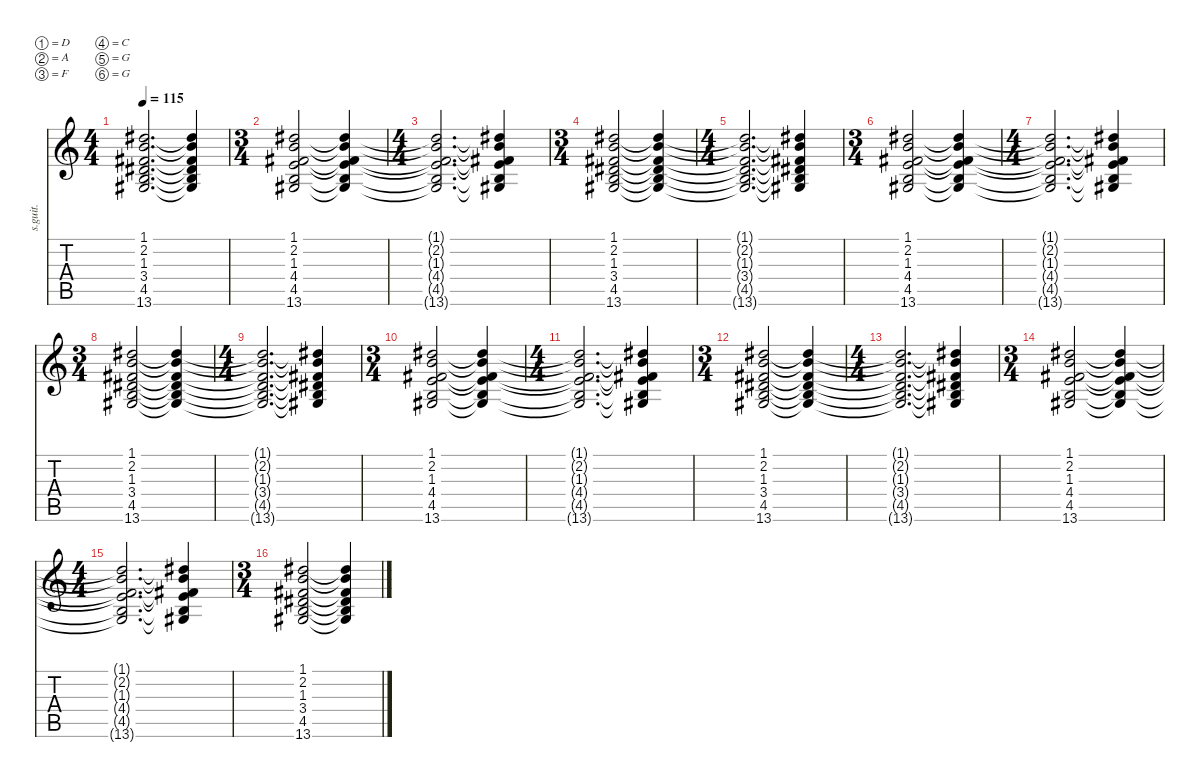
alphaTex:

\defaultSystemsLayout 4
\hideDynamics
\bracketExtendMode nobrackets
\track ("FX 3" "s.guit.") {instrument stringensemble1}
\staff {score tabs}
\tuning (D4 A3 F3 C3 G2 G1)
\displaytranspose 12
\ts (4 4)
\beaming (8 2 2 2 2)
\tempo 115
\clef g2
\ks c
(1.1{t acc #} 2.2{t} 1.3{t acc #} 3.4{t acc #} 4.5{t} 13.6{t acc #}).2{d lyrics (0 "") lyrics (1 "") lyrics (2 "") lyrics (3 "") lyrics (4 "") dy f} (1.1{t acc #} 2.2{t} 1.3{t acc #} 3.4{t acc #} 4.5{t} 13.6{t acc #}).4{lyrics (0 "") lyrics (1 "") lyrics (2 "") lyrics (3 "") lyrics (4 "")} |
\ts (3 4)
\beaming (8 2 2 2 2)
(1.1{acc #} 2.2 1.3{acc #} 4.4 4.5 13.6{acc #}).2{lyrics (0 "") lyrics (1 "") lyrics (2 "") lyrics (3 "") lyrics (4 "")} (1.1{t acc #} 2.2{t} 1.3{t acc #} 4.4{t} 4.5{t} 13.6{t acc #}).4{lyrics (0 "") lyrics (1 "") lyrics (2 "") lyrics (3 "") lyrics (4 "")} |
\ts (4 4)
\beaming (8 2 2 2 2)
(1.1{t acc #} 2.2{t} 1.3{t acc #} 4.4{t} 4.5{t} 13.6{t acc #}).2{d lyrics (0 "") lyrics (1 "") lyrics (2 "") lyrics (3 "") lyrics (4 "")} (1.1{t acc #} 2.2{t} 1.3{t acc #} 4.4{t} 4.5{t} 13.6{t acc #}).4{lyrics (0 "") lyrics (1 "") lyrics (2 "") lyrics (3 "") lyrics (4 "")} |
\ts (3 4)
\beaming (8 2 2 2 2)
(1.1{acc #} 2.2 1.3{acc #} 3.4{acc #} 4.5 13.6{acc #}).2{lyrics (0 "") lyrics (1 "") lyrics (2 "") lyrics (3 "") lyrics (4 "")} (1.1{t acc #} 2.2{t} 1.3{t acc #} 3.4{t acc #} 4.5{t} 13.6{t acc #}).4{lyrics (0 "") lyrics (1 "") lyrics (2 "") lyrics (3 "") lyrics (4 "")} |
\ts (4 4)
\beaming (8 2 2 2 2)
(1.1{t acc #} 2.2{t} 1.3{t acc #} 3.4{t acc #} 4.5{t} 13.6{t acc #}).2{d lyrics (0 "") lyrics (1 "") lyrics (2 "") lyrics (3 "") lyrics (4 "")} (1.1{t acc #} 2.2{t} 1.3{t acc #} 3.4{t acc #} 4.5{t} 13.6{t acc #}).4{lyrics (0 "") lyrics (1 "") lyrics (2 "") lyrics (3 "") lyrics (4 "")} |
\ts (3 4)
\beaming (8 2 2 2 2)
(1.1{acc #} 2.2 1.3{acc #} 4.4 4.5 13.6{acc #}).2{lyrics (0 "") lyrics (1 "") lyrics (2 "") lyrics (3 "") lyrics (4 "")} (1.1{t acc #} 2.2{t} 1.3{t acc #} 4.4{t} 4.5{t} 13.6{t acc #}).4{lyrics (0 "") lyrics (1 "") lyrics (2 "") lyrics (3 "") lyrics (4 "")} |
\ts (4 4)
\beaming (8 2 2 2 2)
(1.1{t acc #} 2.2{t} 1.3{t acc #} 4.4{t} 4.5{t} 13.6{t acc #}).2{d lyrics (0 "") lyrics (1 "") lyrics (2 "") lyrics (3 "") lyrics (4 "")} (1.1{t acc #} 2.2{t} 1.3{t acc #} 4.4{t} 4.5{t} 13.6{t acc #}).4{lyrics (0 "") lyrics (1 "") lyrics (2 "") lyrics (3 "") lyrics (4 "")} |
\ts (3 4)
\beaming (8 2 2 2 2)
(1.1{acc #} 2.2 1.3{acc #} 3.4{acc #} 4.5 13.6{acc #}).2{lyrics (0 "") lyrics (1 "") lyrics (2 "") lyrics (3 "") lyrics (4 "")} (1.1{t acc #} 2.2{t} 1.3{t acc #} 3.4{t acc #} 4.5{t} 13.6{t acc #}).4{lyrics (0 "") lyrics (1 "") lyrics (2 "") lyrics (3 "") lyrics (4 "")} |
\ts (4 4)
\beaming (8 2 2 2 2)
(1.1{t acc #} 2.2{t} 1.3{t acc #} 3.4{t acc #} 4.5{t} 13.6{t acc #}).2{d lyrics (0 "") lyrics (1 "") lyrics (2 "") lyrics (3 "") lyrics (4 "")} (1.1{t acc #} 2.2{t} 1.3{t acc #} 3.4{t acc #} 4.5{t} 13.6{t acc #}).4{lyrics (0 "") lyrics (1 "") lyrics (2 "") lyrics (3 "") lyrics (4 "")} |
\ts (3 4)
\beaming (8 2 2 2 2)
(1.1{acc #} 2.2 1.3{acc #} 4.4 4.5 13.6{acc #}).2{lyrics (0 "") lyrics (1 "") lyrics (2 "") lyrics (3 "") lyrics (4 "")} (1.1{t acc #} 2.2{t} 1.3{t acc #} 4.4{t} 4.5{t} 13.6{t acc #}).4{lyrics (0 "") lyrics (1 "") lyrics (2 "") lyrics (3 "") lyrics (4 "")} |
\ts (4 4)
\beaming (8 2 2 2 2)
(1.1{t acc #} 2.2{t} 1.3{t acc #} 4.4{t} 4.5{t} 13.6{t acc #}).2{d lyrics (0 "") lyrics (1 "") lyrics (2 "") lyrics (3 "") lyrics (4 "")} (1.1{t acc #} 2.2{t} 1.3{t acc #} 4.4{t} 4.5{t} 13.6{t acc #}).4{lyrics (0 "") lyrics (1 "") lyrics (2 "") lyrics (3 "") lyrics (4 "")} |
\ts (3 4)
\beaming (8 2 2 2 2)
(1.1{acc #} 2.2 1.3{acc #} 3.4{acc #} 4.5 13.6{acc #}).2{lyrics (0 "") lyrics (1 "") lyrics (2 "") lyrics (3 "") lyrics (4 "")} (1.1{t acc #} 2.2{t} 1.3{t acc #} 3.4{t acc #} 4.5{t} 13.6{t acc #}).4{lyrics (0 "") lyrics (1 "") lyrics (2 "") lyrics (3 "") lyrics (4 "")} |
\ts (4 4)
\beaming (8 2 2 2 2)
(1.1{t acc #} 2.2{t} 1.3{t acc #} 3.4{t acc #} 4.5{t} 13.6{t acc #}).2{d lyrics (0 "") lyrics (1 "") lyrics (2 "") lyrics (3 "") lyrics (4 "")} (1.1{t acc #} 2.2{t} 1.3{t acc #} 3.4{t acc #} 4.5{t} 13.6{t acc #}).4{lyrics (0 "") lyrics (1 "") lyrics (2 "") lyrics (3 "") lyrics (4 "")} |
\ts (3 4)
\beaming (8 2 2 2 2)
(1.1{acc #} 2.2 1.3{acc #} 4.4 4.5 13.6{acc #}).2{lyrics (0 "") lyrics (1 "") lyrics (2 "") lyrics (3 "") lyrics (4 "")} (1.1{t acc #} 2.2{t} 1.3{t acc #} 4.4{t} 4.5{t} 13.6{t acc #}).4{lyrics (0 "") lyrics (1 "") lyrics (2 "") lyrics (3 "") lyrics (4 "")} |
\ts (4 4)
\beaming (8 2 2 2 2)
(1.1{t acc #} 2.2{t} 1.3{t acc #} 4.4{t} 4.5{t} 13.6{t acc #}).2{d lyrics (0 "") lyrics (1 "") lyrics (2 "") lyrics (3 "") lyrics (4 "")} (1.1{t acc #} 2.2{t} 1.3{t acc #} 4.4{t} 4.5{t} 13.6{t acc #}).4{lyrics (0 "") lyrics (1 "") lyrics (2 "") lyrics (3 "") lyrics (4 "")} |
\ts (3 4)
\beaming (8 2 2 2 2)
(1.1{acc #} 2.2 1.3{acc #} 3.4{acc #} 4.5 13.6{acc #}).2{lyrics (0 "") lyrics (1 "") lyrics (2 "") lyrics (3 "") lyrics (4 "")} (1.1{t acc #} 2.2{t} 1.3{t acc #} 3.4{t acc #} 4.5{t} 13.6{t acc #}).4{lyrics (0 "") lyrics (1 "") lyrics (2 "") lyrics (3 "") lyrics (4 "")}
